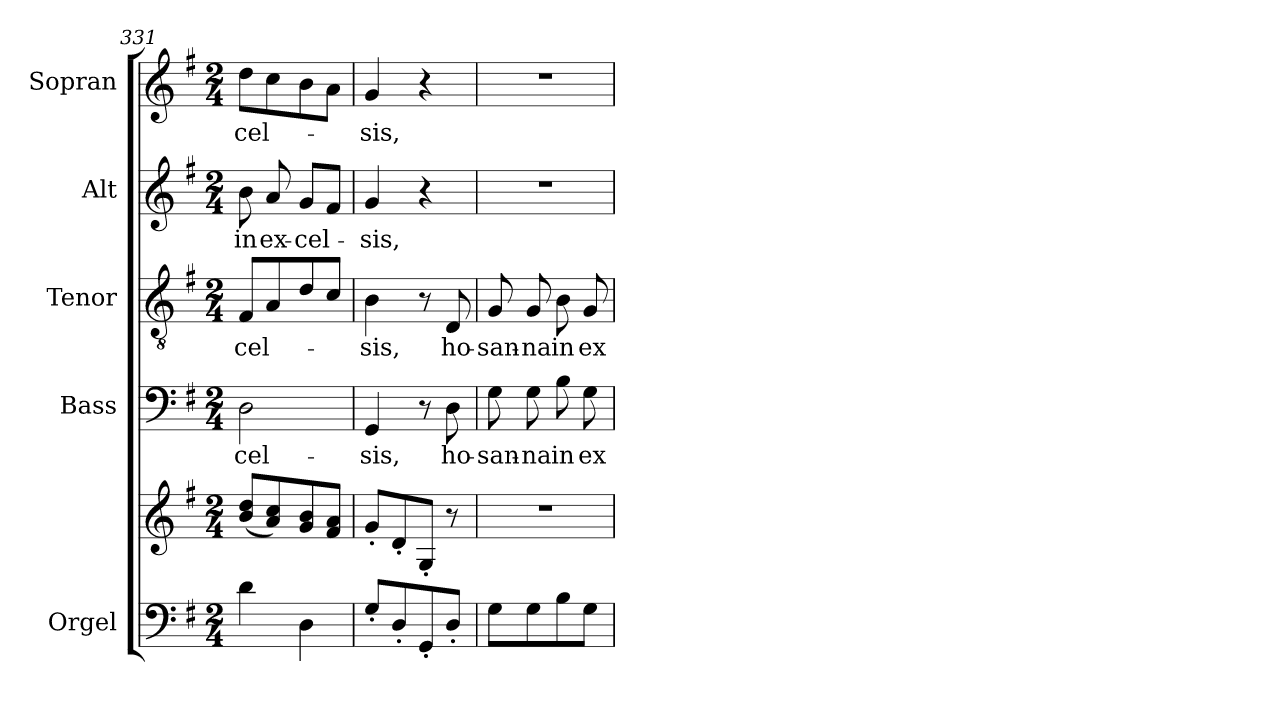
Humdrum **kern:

**kern	**kern	**kern	**text	**kern	**text	**kern	**text	**kern	**text
*part5	*part5	*part4	*part4	*part3	*part3	*part2	*part2	*part1	*part1
*staff6	*staff5	*staff4	*staff4	*staff3	*staff3	*staff2	*staff2	*staff1	*staff1
*I"Orgel	*	*I"Bass	*	*I"Tenor	*	*I"Alt	*	*I"Sopran	*
*I'Org.	*	*I'B.	*	*I'T.	*	*I'A.	*	*I'S.	*
*clefF4	*clefG2	*clefF4	*	*clefGv2	*	*clefG2	*	*clefG2	*
*k[f#]	*k[f#]	*k[f#]	*	*k[f#]	*	*k[f#]	*	*k[f#]	*
*G:	*G:	*G:	*	*G:	*	*G:	*	*G:	*
*M2/4	*M2/4	*M2/4	*	*M2/4	*	*M2/4	*	*M2/4	*
=331	=331	=331	=331	=331	=331	=331	=331	=331	=331
!	!	!	!LO:LY:b	!	!LO:LY:b	!	!LO:LY:b	!	!LO:LY:b
4d\	(<8b/ 8dd/L	2D\	-cel-	8F#/L	-cel-	8b\	in	8dd\L	-cel-
!	!	!	!	!	!	!	!LO:LY:b	!	!
.	8a/ 8cc/)	.	.	8A/	.	8a/	ex-	8cc\	.
!	!	!	!	!	!	!	!LO:LY:b	!	!
4D\	8g/ 8b/	.	.	8d/	.	8g/L	-cel-	8b\	.
.	8f#/ 8a/J	.	.	8c/J	.	8f#/J	.	8a\J	.
=332	=332	=332	=332	=332	=332	=332	=332	=332	=332
!	!	!	!LO:LY:b	!	!LO:LY:b	!	!LO:LY:b	!	!LO:LY:b
8G'</L	8g'</L	4GG/	-sis,	4B\	-sis,	4g/	-sis,	4g/	-sis,
8D'</	8d'</	.	.	.	.	.	.	.	.
8GG'</	8G'</J	8r	.	8r	.	4r	.	4r	.
!	!	!	!LO:LY:b	!	!LO:LY:b	!	!	!	!
8D'</J	8r	8D\	ho-	8D/	ho-	.	.	.	.
!!LO:PB:g=z
=333	=333	=333	=333	=333	=333	=333	=333	=333	=333
!	!	!	!LO:LY:b	!	!LO:LY:b	!	!	!	!
8G\L	2r	8G\	-san-	8G/	-san-	2r	.	2r	.
!	!	!	!LO:LY:b	!	!LO:LY:b	!	!	!	!
8G\	.	8G\	-na	8G/	-na	.	.	.	.
!	!	!	!LO:LY:b	!	!LO:LY:b	!	!	!	!
8B\	.	8B\	in	8B\	in	.	.	.	.
!	!	!	!LO:LY:b	!	!LO:LY:b	!	!	!	!
8G\J	.	8G\	ex-	8G/	ex-	.	.	.	.
=	=	=	=	=	=	=	=	=	=
*-	*-	*-	*-	*-	*-	*-	*-	*-	*-
